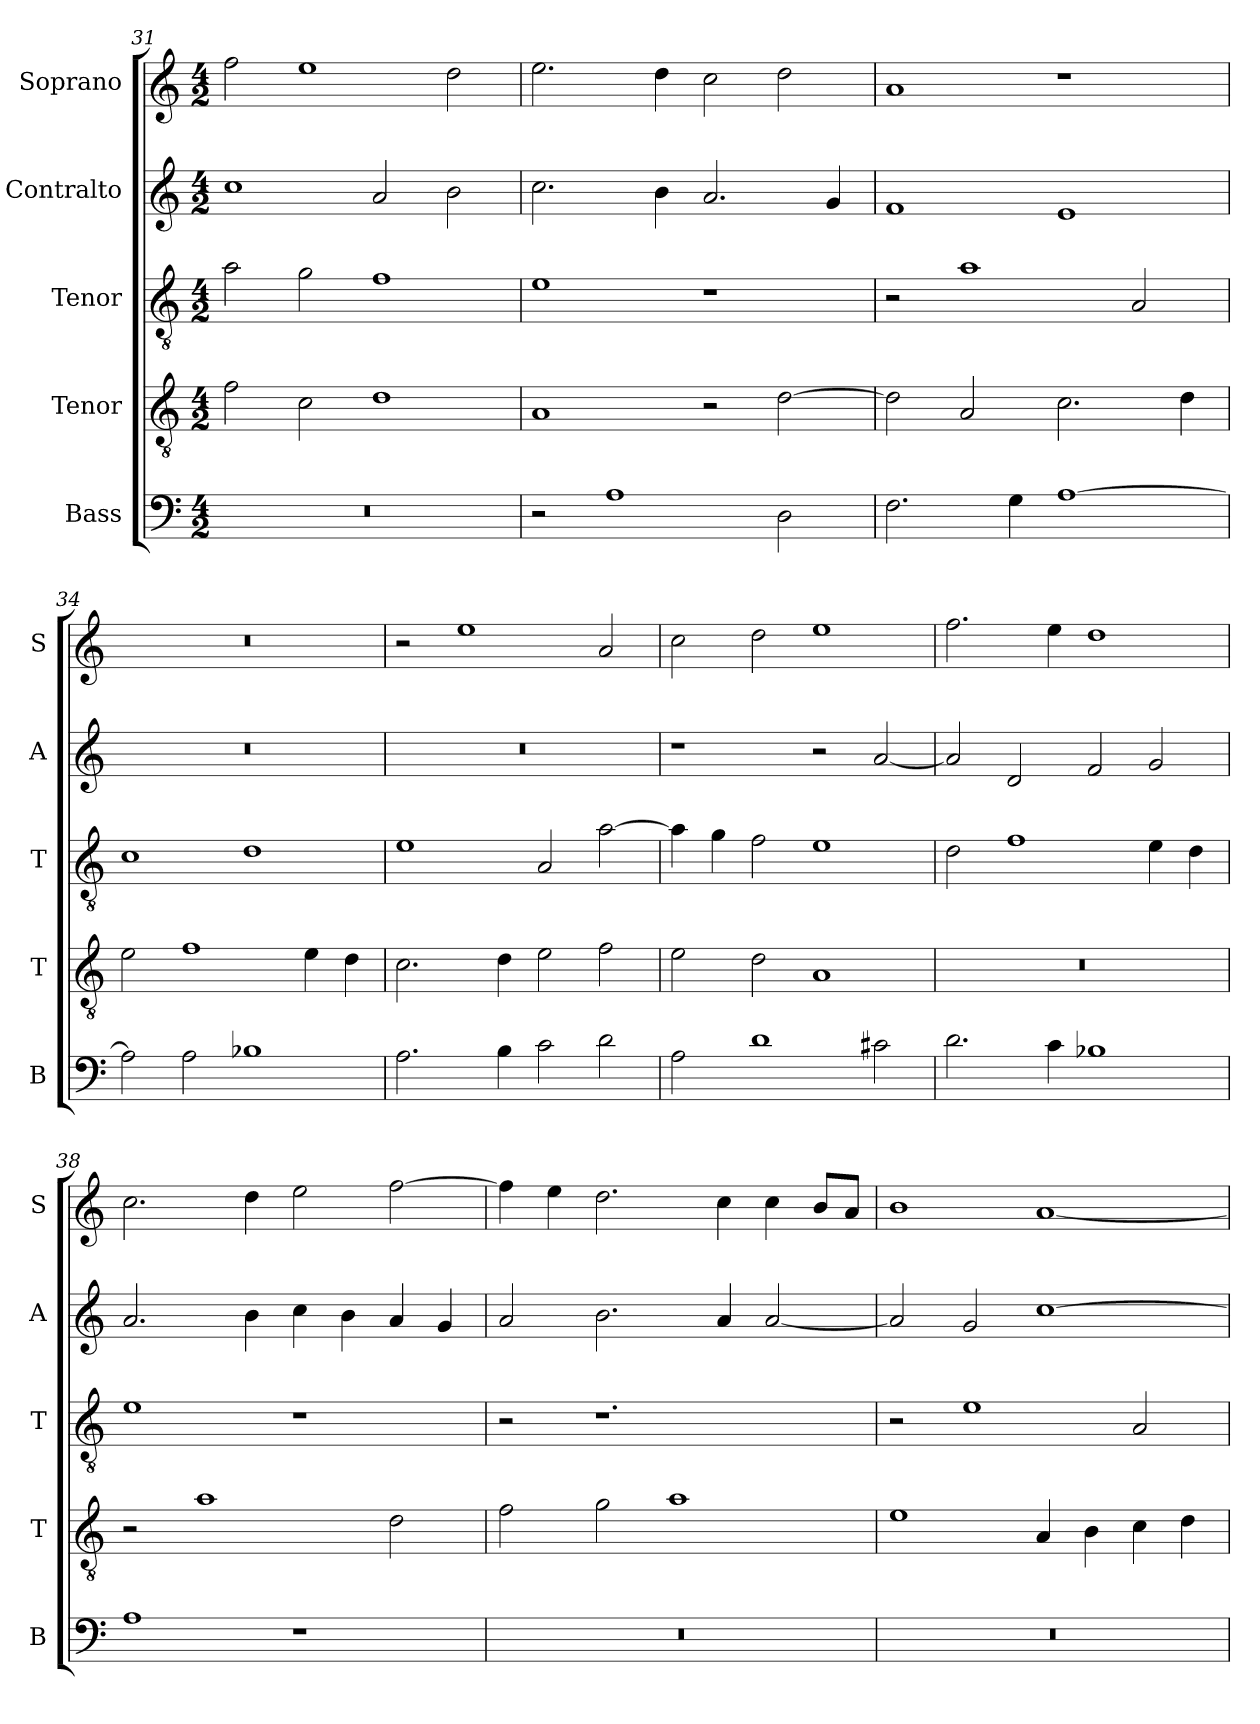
**kern	**kern	**kern	**kern	**kern
*part5	*part4	*part3	*part2	*part1
*staff5	*staff4	*staff3	*staff2	*staff1
*I"Bass	*I"Tenor	*I"Tenor	*I"Contralto	*I"Soprano
*I'B	*I'T	*I'T	*I'A	*I'S
*clefF4	*clefGv2	*clefGv2	*clefG2	*clefG2
*k[]	*k[]	*k[]	*k[]	*k[]
*D:dor	*D:dor	*D:dor	*D:dor	*D:dor
*M4/2	*M4/2	*M4/2	*M4/2	*M4/2
=31	=31	=31	=31	=31
0r	2f	2a	1cc	2ff
.	2c	2g	.	1ee
.	1d	1f	2a	.
.	.	.	2b	2dd
=32	=32	=32	=32	=32
2r	1A	1e	2.cc	2.ee
1A	.	.	.	.
.	.	.	4b	4dd
.	2r	1r	2.a	2cc
2D	[2d	.	.	2dd
.	.	.	4g	.
=33	=33	=33	=33	=33
2.F	2d]	2r	1f	1a
.	2A	1a	.	.
4G	.	.	.	.
[1A	2.c	.	1e	1r
.	.	2A	.	.
.	4d	.	.	.
=34	=34	=34	=34	=34
2A]	2e	1c	0r	0r
2A	1f	.	.	.
1B-X	.	1d	.	.
.	4e	.	.	.
.	4d	.	.	.
=35	=35	=35	=35	=35
2.A	2.c	1e	0r	2r
.	.	.	.	1ee
4B	4d	.	.	.
2c	2e	2A	.	.
2d	2f	[2a	.	2a
=36	=36	=36	=36	=36
2A	2e	4a]	1r	2cc
.	.	4g	.	.
1d	2d	2f	.	2dd
.	1A	1e	2r	1ee
2c#X	.	.	[2a	.
=37	=37	=37	=37	=37
2.d	0r	2d	2a]	2.ff
.	.	1f	2d	.
4c	.	.	.	4ee
1B-X	.	.	2f	1dd
.	.	4e	2g	.
.	.	4d	.	.
=38	=38	=38	=38	=38
1A	2r	1e	2.a	2.cc
.	1a	.	.	.
.	.	.	4b	4dd
1r	.	1r	4cc	2ee
.	.	.	4b	.
.	2d	.	4a	[2ff
.	.	.	4g	.
=39	=39	=39	=39	=39
0r	2f	2r	2a	4ff]
.	.	.	.	4ee
.	2g	1.r	2.b	2.dd
.	1a	.	.	.
.	.	.	4a	4cc
.	.	.	[2a	4cc
.	.	.	.	8b/L
.	.	.	.	8a/J
=40	=40	=40	=40	=40
0r	1e	2r	2a]	1b
.	.	1e	2g	.
.	4A	.	[1cc	[1a
.	4B	.	.	.
.	4c	2A	.	.
.	4d	.	.	.
=	=	=	=	=
*-	*-	*-	*-	*-
